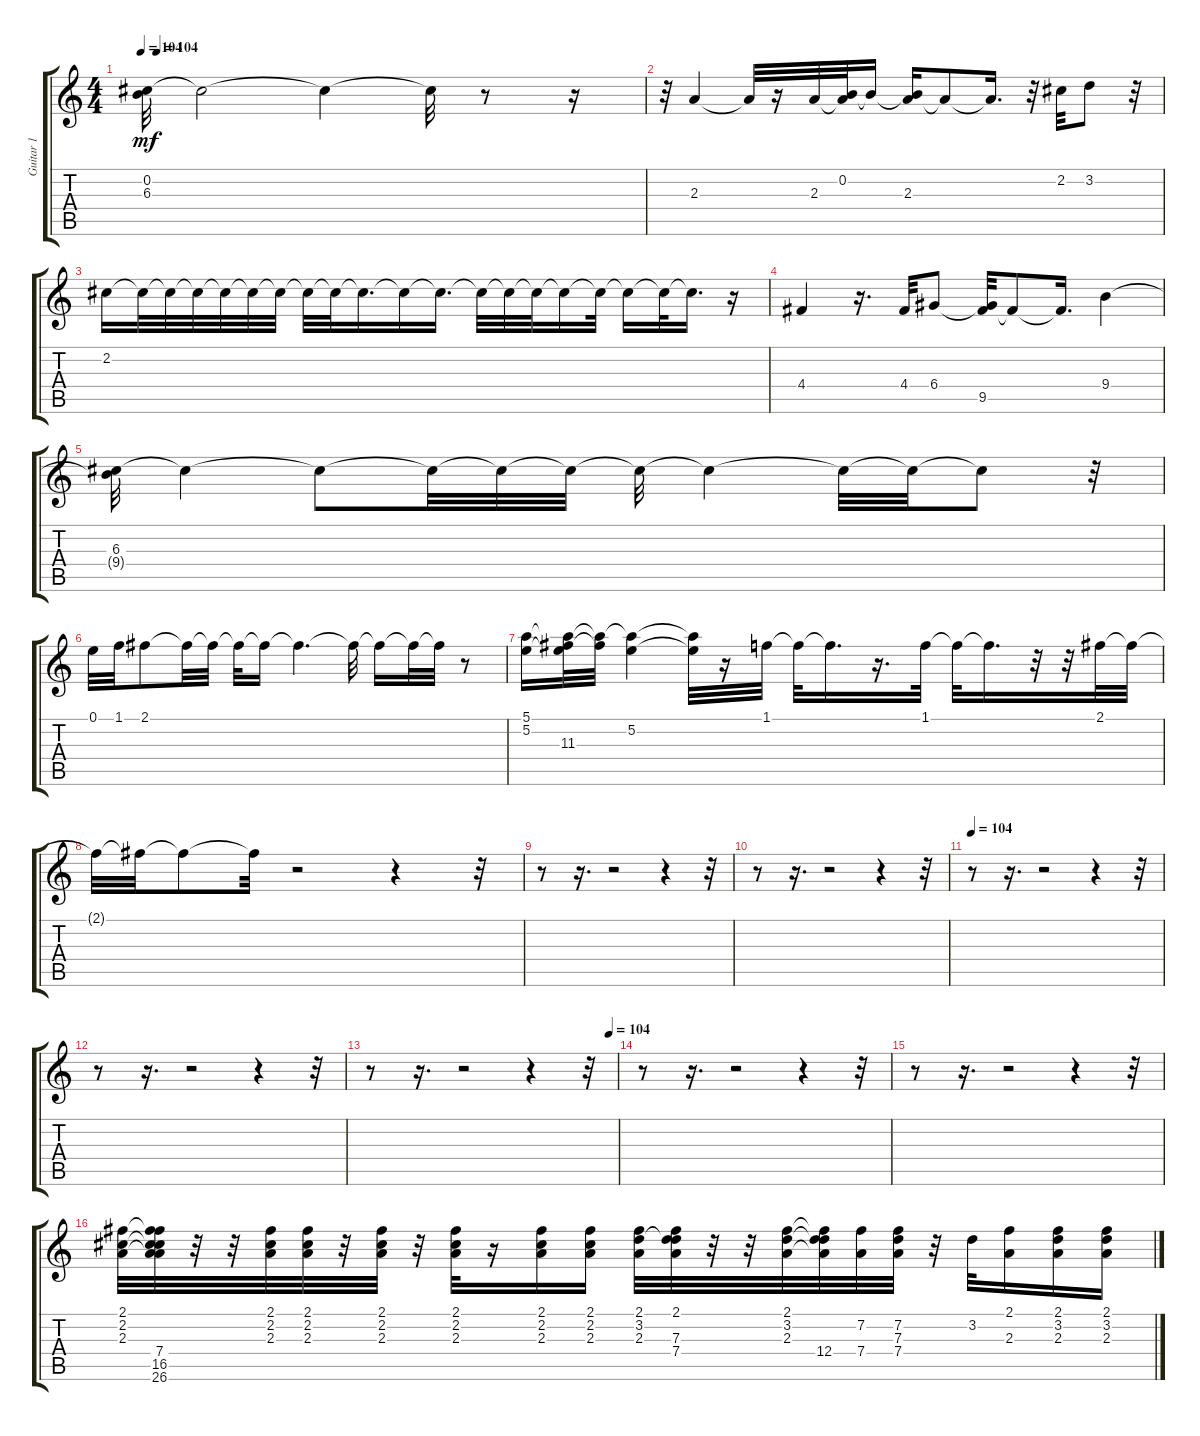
\track ("Guitar 1" "Guitar 1") {instrument acousticguitarsteel}
\staff {score tabs}
\tuning (E4 B3 G3 D3 A2 E2) {hide}
\ts (4 4)
\tempo 104
\tempo (104 0.03125)
\clef g2
\ks c
(0.2{t} 6.3).32{dy mf} 6.3{t}.2 6.3{t}.4 6.3{t}.32 r.8 r.16 |
r.32 2.3.4 2.3{t}.32 r.16 2.3.32 (0.2 2.3{t}).32 0.2{t}.16 (0.2{t} 2.3).16 2.3{t}.8 2.3{t}.16{d} r.32 2.2.32 3.2.8 r.32 |
2.2.16 2.2{t}.32 2.2{t}.32 2.2{t}.32 2.2{t}.32 2.2{t}.32 2.2{t}.32 2.2{t}.32 2.2{t}.32 2.2{t}.16{d} 2.2{t}.16 2.2{t}.16{d} 2.2{t}.32 2.2{t}.32 2.2{t}.32 2.2{t}.16 2.2{t}.32 2.2{t}.16 2.2{t}.32 2.2{t}.16{d} r.16 |
4.4.4 r.16{d} 4.4.32 6.4.8 (6.4{t} 9.5).32 9.5{t}.8 9.5{t}.16{d} 9.4.4 |
(6.3 9.4{t}).32 6.3{t}.4 6.3{t}.8 6.3{t}.32 6.3{t}.32 6.3{t}.32 6.3{t}.32 6.3{t}.4 6.3{t}.32 6.3{t}.32 6.3{t}.8 r.32 |
0.1.32 1.1.32 2.1.8 2.1{t}.32 2.1{t}.32 2.1{t}.32 2.1{t}.16 2.1{t}.4{d} 2.1{t}.32 2.1{t}.16 2.1{t}.32 2.1{t}.32 r.8 |
(5.1 5.2).16 (5.1{t} 5.2{t} 11.3).32 (5.1{t} 11.3{t}).32 (5.1{t} 5.2).4 (5.1{t} 5.2{t}).32 r.16 1.1.32 1.1{t}.32 1.1{t}.16{d} r.16{d} 1.1.32 1.1{t}.32 1.1{t}.16{d} r.32 r.32 2.1.32 2.1{t}.32 |
2.1{t}.32 2.1{t}.32 2.1{t}.8 2.1{t}.32 r.2 r.4 r.32 |
r.8 r.16{d} r.2 r.4 r.32 |
r.8 r.16{d} r.2 r.4 r.32 |
\tempo 104
r.8 r.16{d} r.2 r.4 r.32 |
r.8 r.16{d} r.2 r.4 r.32 |
\tempo (104 0.96875)
r.8 r.16{d} r.2 r.4 r.32 |
r.8 r.16{d} r.2 r.4 r.32 |
r.8 r.16{d} r.2 r.4 r.32 |
(2.1 2.2 2.3).32 (2.1{t} 2.2{t} 2.3{t} 7.4 16.5 26.6).32 r.32 r.32 (2.1 2.2 2.3).32 (2.1 2.2 2.3).32 r.32 (2.1 2.2 2.3).32 r.32 (2.1 2.2 2.3).32 r.16 (2.1 2.2 2.3).16 (2.1 2.2 2.3).16 (2.1 3.2 2.3).32 (2.1 3.2{t} 7.3 7.4).32 r.32 r.32 (2.1 3.2 2.3).32 (2.1{t} 3.2{t} 2.3{t} 12.4).32 (7.2 7.4).32 (7.2 7.3 7.4).32 r.32 3.2.32 (2.1 2.3).16 (2.1 3.2 2.3).16 (2.1 3.2 2.3).16
